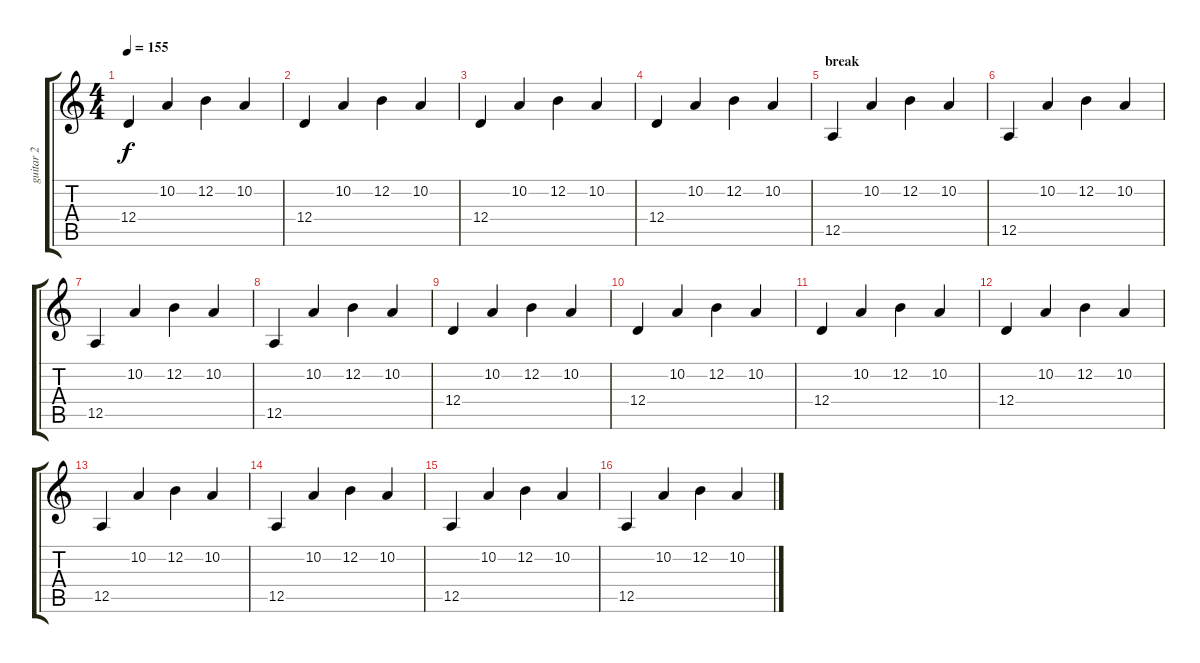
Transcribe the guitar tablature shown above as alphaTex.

\track ("guitar 2" "guitar 2") {instrument pad1newage}
\staff {score tabs}
\tuning (E4 B3 G3 D3 A2 E2) {hide}
\ts (4 4)
\tempo 155
\clef g2
\ks c
12.4.4{dy f} 10.2.4 12.2.4 10.2.4 |
12.4.4 10.2.4 12.2.4 10.2.4 |
12.4.4 10.2.4 12.2.4 10.2.4 |
12.4.4 10.2.4 12.2.4 10.2.4 |
\section ("" "break")
12.5.4 10.2.4 12.2.4 10.2.4 |
12.5.4 10.2.4 12.2.4 10.2.4 |
12.5.4 10.2.4 12.2.4 10.2.4 |
12.5.4 10.2.4 12.2.4 10.2.4 |
12.4.4 10.2.4 12.2.4 10.2.4 |
12.4.4 10.2.4 12.2.4 10.2.4 |
12.4.4 10.2.4 12.2.4 10.2.4 |
12.4.4 10.2.4 12.2.4 10.2.4 |
12.5.4 10.2.4 12.2.4 10.2.4 |
12.5.4 10.2.4 12.2.4 10.2.4 |
12.5.4 10.2.4 12.2.4 10.2.4 |
12.5.4 10.2.4 12.2.4 10.2.4
